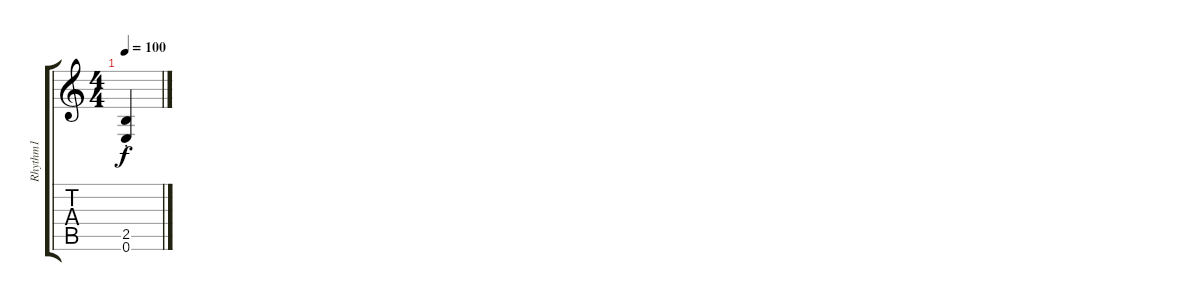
\track ("Rhythm1" "Rhythm1") {instrument distortionguitar}
\staff {score tabs}
\tuning (E4 B3 G3 D3 A2 E2) {hide}
\ts (4 4)
\tempo 100
\clef g2
\ks c
(2.5{st} 0.6{st}).4{dy f}
